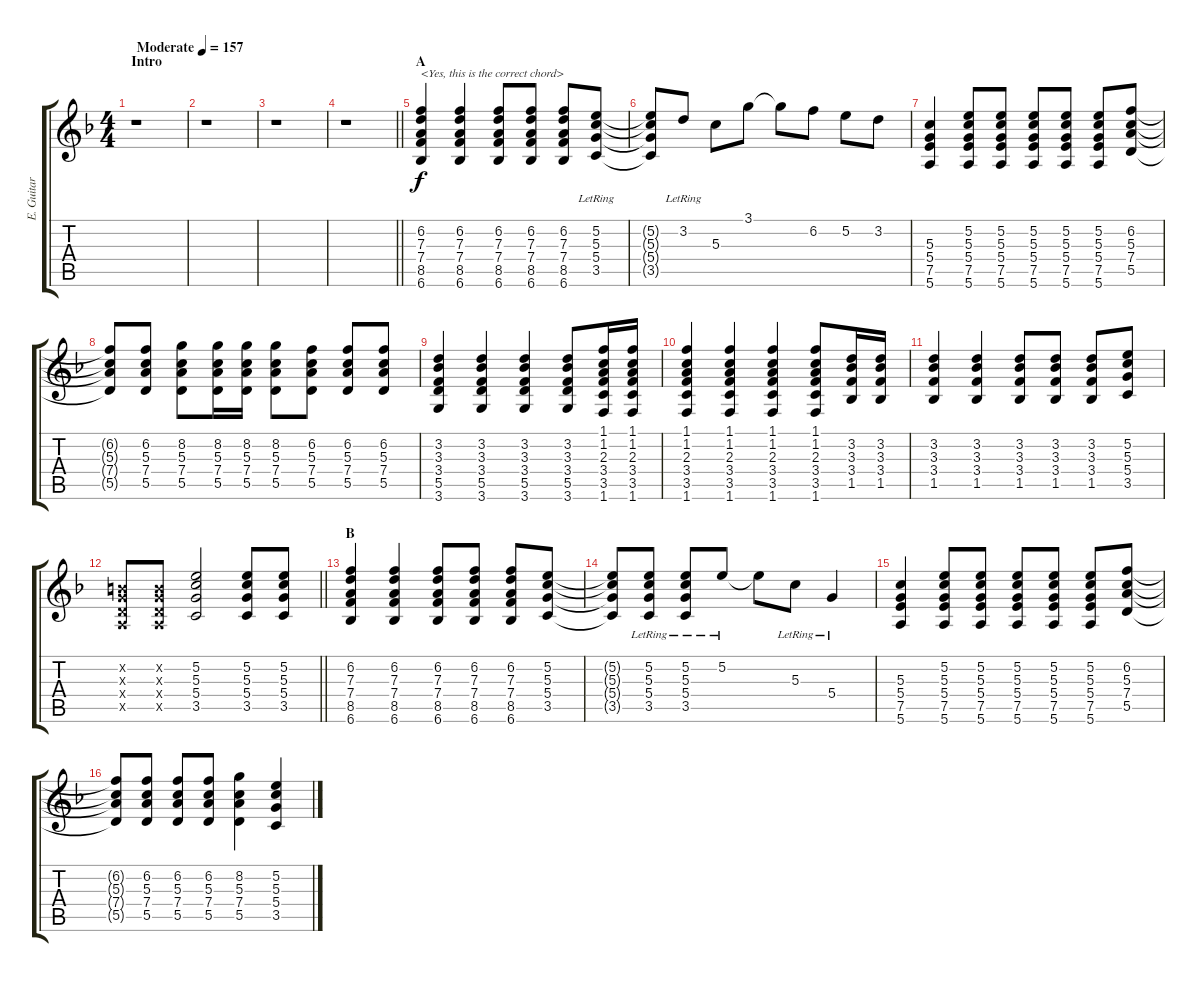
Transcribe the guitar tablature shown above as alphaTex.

\track ("E. Guitar II" "E. Guitar ") {instrument overdrivenguitar}
\staff {score tabs}
\tuning (E4 B3 G3 D3 A2 E2) {hide}
\ts (4 4)
\section ("" "Intro")
\tempo (157 "Moderate")
\clef g2
\ks f
r.1{dy f instrument overdrivenguitar} |
r.1 |
r.1 |
\barLineRight lightlight
r.1 |
\section ("" "A")
(6.2 7.3 7.4 8.5 6.6).4{txt "<Yes, this is the correct chord>"} (6.2 7.3 7.4 8.5 6.6).4 (6.2 7.3 7.4 8.5 6.6).8 (6.2 7.3 7.4 8.5 6.6).8 (6.2 7.3 7.4 8.5 6.6).8 (5.2{lr} 5.3{lr} 5.4{lr} 3.5{lr}).8 |
(5.2{t} 5.3{t} 5.4{t} 3.5{t}).8 3.2{lr}.8 5.3.8 3.1.8 3.1{t}.8 6.2.8 5.2.8 3.2.8 |
(5.3 5.4 7.5 5.6).4 (5.2 5.3 5.4 7.5 5.6).8 (5.2 5.3 5.4 7.5 5.6).8 (5.2 5.3 5.4 7.5 5.6).8 (5.2 5.3 5.4 7.5 5.6).8 (5.2 5.3 5.4 7.5 5.6).8 (6.2 5.3 7.4 5.5).8 |
(6.2{t} 5.3{t} 7.4{t} 5.5{t}).8 (6.2 5.3 7.4 5.5).8 (8.2 5.3 7.4 5.5).8 (8.2 5.3 7.4 5.5).16 (8.2 5.3 7.4 5.5).16 (8.2 5.3 7.4 5.5).8 (6.2 5.3 7.4 5.5).8 (6.2 5.3 7.4 5.5).8 (6.2 5.3 7.4 5.5).8 |
(3.2 3.3 3.4 5.5 3.6).4 (3.2 3.3 3.4 5.5 3.6).4 (3.2 3.3 3.4 5.5 3.6).4 (3.2 3.3 3.4 5.5 3.6).8 (1.1 1.2 2.3 3.4 3.5 1.6).16 (1.1 1.2 2.3 3.4 3.5 1.6).16 |
(1.1 1.2 2.3 3.4 3.5 1.6).4 (1.1 1.2 2.3 3.4 3.5 1.6).4 (1.1 1.2 2.3 3.4 3.5 1.6).4 (1.1 1.2 2.3 3.4 3.5 1.6).8 (3.2 3.3 3.4 1.5).16 (3.2 3.3 3.4 1.5).16 |
(3.2 3.3 3.4 1.5).4 (3.2 3.3 3.4 1.5).4 (3.2 3.3 3.4 1.5).8 (3.2 3.3 3.4 1.5).8 (3.2 3.3 3.4 1.5).8 (5.2 5.3 5.4 3.5).8 |
\barLineRight lightlight
(0.2{x} 0.3{x} 0.4{x} 0.5{x}).8 (0.2{x} 0.3{x} 0.4{x} 0.5{x}).8 (5.2 5.3 5.4 3.5).2 (5.2 5.3 5.4 3.5).8 (5.2 5.3 5.4 3.5).8 |
\section ("" "B")
(6.2 7.3 7.4 8.5 6.6).4 (6.2 7.3 7.4 8.5 6.6).4 (6.2 7.3 7.4 8.5 6.6).8 (6.2 7.3 7.4 8.5 6.6).8 (6.2 7.3 7.4 8.5 6.6).8 (5.2 5.3 5.4 3.5).8 |
(5.2{t} 5.3{t} 5.4{t} 3.5{t}).8 (5.2{lr} 5.3{lr} 5.4{lr} 3.5{lr}).8 (5.2{lr} 5.3{lr} 5.4{lr} 3.5{lr}).8 5.2{lr}.8 5.2{t}.8 5.3{lr}.8 5.4{lr}.4 |
(5.3 5.4 7.5 5.6).4 (5.2 5.3 5.4 7.5 5.6).8 (5.2 5.3 5.4 7.5 5.6).8 (5.2 5.3 5.4 7.5 5.6).8 (5.2 5.3 5.4 7.5 5.6).8 (5.2 5.3 5.4 7.5 5.6).8 (6.2 5.3 7.4 5.5).8 |
(6.2{t} 5.3{t} 7.4{t} 5.5{t}).8 (6.2 5.3 7.4 5.5).8 (6.2 5.3 7.4 5.5).8 (6.2 5.3 7.4 5.5).8 (8.2 5.3 7.4 5.5).4 (5.2 5.3 5.4 3.5).4
